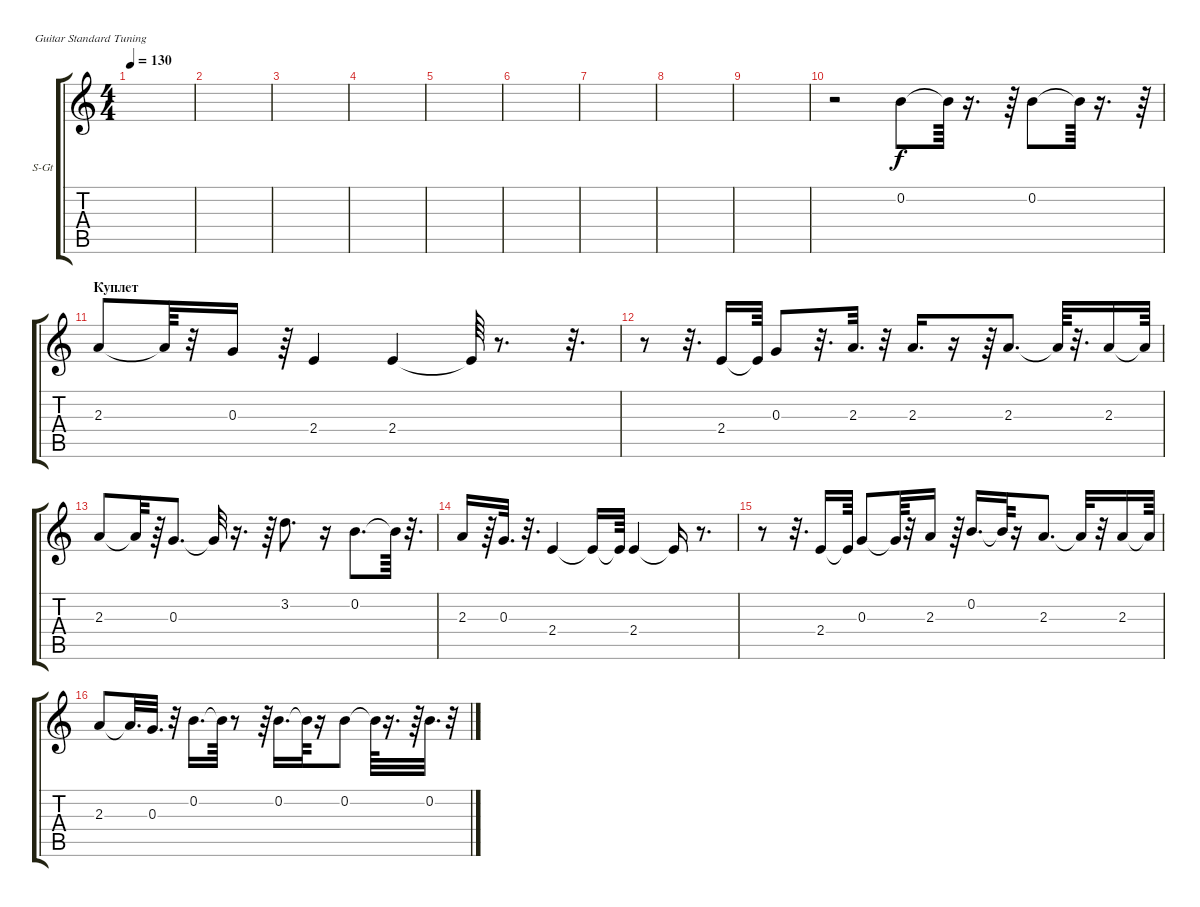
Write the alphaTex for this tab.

\defaultSystemsLayout 4
\bracketExtendMode groupsimilarinstruments
\firstSystemTrackNameOrientation horizontal
\otherSystemsTrackNameOrientation horizontal
\track ("В. Бутусов (вокал)" "S-Gt") {instrument acousticguitarsteel}
\staff {score tabs}
\tuning (E4 B3 G3 D3 A2 E2)
\ts (4 4)
\tempo 130
\clef g2
\ks c
|
|
|
|
|
|
|
|
|
r.2 0.2.8 0.2{t}.64 r.16{d} r.64 0.2.8 0.2{t}.64 r.16{d} r.64 |
\section ("" "Куплет")
2.3.8 2.3{t}.64 r.32 0.3.16 r.64 2.4.4 2.4.4 2.4{t}.64 r.8{d} r.32{d} |
r.8 r.32{d} 2.4.16 2.4{t}.64 0.3.8 r.32{d} 2.3.32{d} r.32 2.3.16{d} r.16 r.64 2.3.8{d} 2.3{t}.64 r.32{d} 2.3.16 2.3{t}.64 |
2.3.8 2.3{t}.32 r.64 0.3.8{d} 0.3{t}.32 r.16{d} r.64 3.2.8{d} r.16 0.2.8{d} 0.2{t}.64 r.32{d} |
2.3.16 r.64 0.3.32{d} r.32{d} 2.4.4 2.4{t}.16 2.4{t}.64 2.4.4 2.4{t}.16 r.8{d} |
r.8 r.32{d} 2.4.16 2.4{t}.64 0.3.8 0.3{t}.64 r.32 2.3.16 r.64 0.2.16{d} 0.2{t}.64 r.16 2.3.8{d} 2.3{t}.32 r.32 2.3.16 2.3{t}.64 |
2.3.8 2.3{t}.32{d} 0.3.32{d} r.32 0.2.16{d} 0.2{t}.64 r.8 r.64 0.2.16{d} 0.2{t}.64 r.16 0.2.8 0.2{t}.64 r.16{d} r.64 0.2.32{d} r.32
